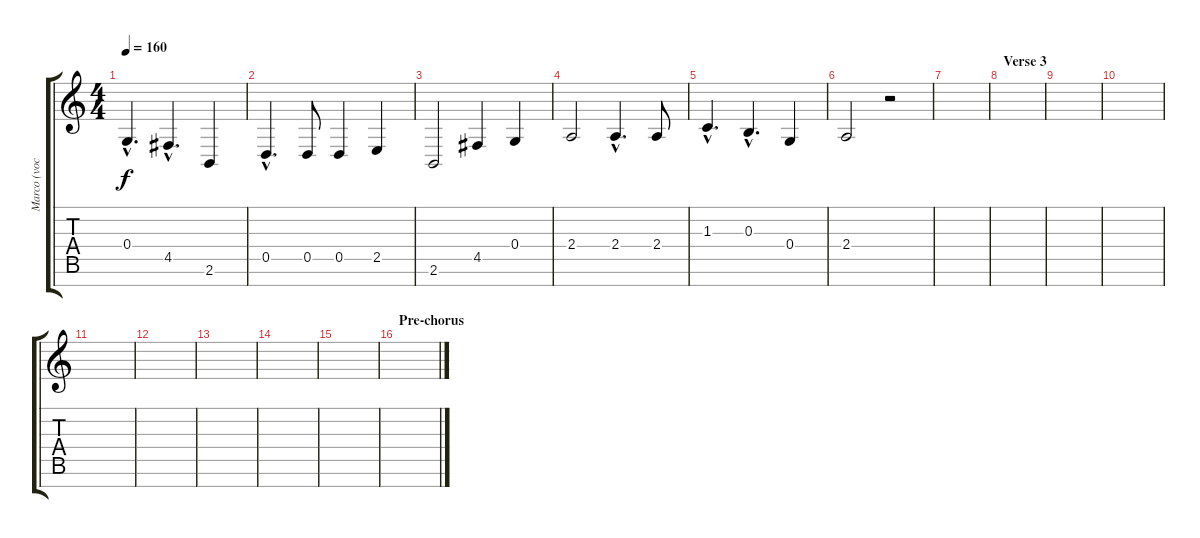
\track ("Marco (vocals)" "Marco (voc") {instrument lead6voice}
\staff {score tabs}
\tuning (B4 E4 B3 G3 D3 A2 C2) {hide}
\ts (4 4)
\tempo 160
\clef g2
\ks c
0.4{hac t}.4{d dy f} 4.5{hac}.4{d} 2.6.4 |
0.5{hac}.4{d} 0.5.8 0.5.4 2.5.4 |
2.6.2 4.5.4 0.4.4 |
2.4.2 2.4{hac}.4{d} 2.4.8 |
1.3{hac}.4{d} 0.3{hac}.4{d} 0.4.4 |
2.4.2 r.2 |
|
\section ("" "Verse 3")
|
|
|
|
|
|
|
|
\section ("" "Pre-chorus")
